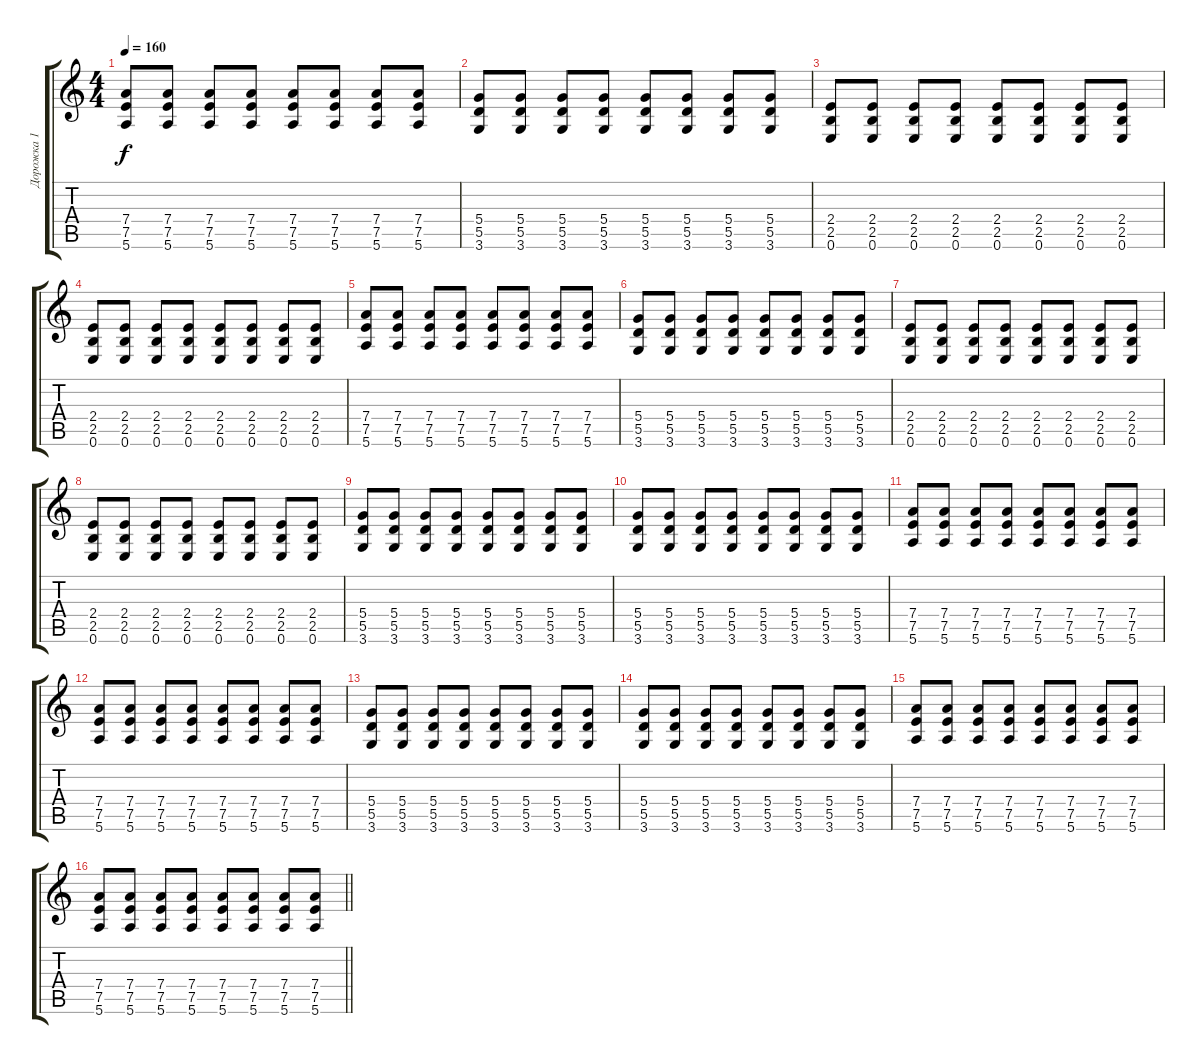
\track ("Дорожка 1" "Дорожка 1") {instrument overdrivenguitar}
\staff {score tabs}
\tuning (E4 B3 G3 D3 A2 E2) {hide}
\ts (4 4)
\tempo 160
\clef g2
\ks c
(7.4 7.5 5.6).8{dy f} (7.4 7.5 5.6).8 (7.4 7.5 5.6).8 (7.4 7.5 5.6).8 (7.4 7.5 5.6).8 (7.4 7.5 5.6).8 (7.4 7.5 5.6).8 (7.4 7.5 5.6).8 |
(5.4 5.5 3.6).8 (5.4 5.5 3.6).8 (5.4 5.5 3.6).8 (5.4 5.5 3.6).8 (5.4 5.5 3.6).8 (5.4 5.5 3.6).8 (5.4 5.5 3.6).8 (5.4 5.5 3.6).8 |
(2.4 2.5 0.6).8 (2.4 2.5 0.6).8 (2.4 2.5 0.6).8 (2.4 2.5 0.6).8 (2.4 2.5 0.6).8 (2.4 2.5 0.6).8 (2.4 2.5 0.6).8 (2.4 2.5 0.6).8 |
(2.4 2.5 0.6).8 (2.4 2.5 0.6).8 (2.4 2.5 0.6).8 (2.4 2.5 0.6).8 (2.4 2.5 0.6).8 (2.4 2.5 0.6).8 (2.4 2.5 0.6).8 (2.4 2.5 0.6).8 |
(7.4 7.5 5.6).8 (7.4 7.5 5.6).8 (7.4 7.5 5.6).8 (7.4 7.5 5.6).8 (7.4 7.5 5.6).8 (7.4 7.5 5.6).8 (7.4 7.5 5.6).8 (7.4 7.5 5.6).8 |
(5.4 5.5 3.6).8 (5.4 5.5 3.6).8 (5.4 5.5 3.6).8 (5.4 5.5 3.6).8 (5.4 5.5 3.6).8 (5.4 5.5 3.6).8 (5.4 5.5 3.6).8 (5.4 5.5 3.6).8 |
(2.4 2.5 0.6).8 (2.4 2.5 0.6).8 (2.4 2.5 0.6).8 (2.4 2.5 0.6).8 (2.4 2.5 0.6).8 (2.4 2.5 0.6).8 (2.4 2.5 0.6).8 (2.4 2.5 0.6).8 |
(2.4 2.5 0.6).8 (2.4 2.5 0.6).8 (2.4 2.5 0.6).8 (2.4 2.5 0.6).8 (2.4 2.5 0.6).8 (2.4 2.5 0.6).8 (2.4 2.5 0.6).8 (2.4 2.5 0.6).8 |
(5.4 5.5 3.6).8 (5.4 5.5 3.6).8 (5.4 5.5 3.6).8 (5.4 5.5 3.6).8 (5.4 5.5 3.6).8 (5.4 5.5 3.6).8 (5.4 5.5 3.6).8 (5.4 5.5 3.6).8 |
(5.4 5.5 3.6).8 (5.4 5.5 3.6).8 (5.4 5.5 3.6).8 (5.4 5.5 3.6).8 (5.4 5.5 3.6).8 (5.4 5.5 3.6).8 (5.4 5.5 3.6).8 (5.4 5.5 3.6).8 |
(7.4 7.5 5.6).8 (7.4 7.5 5.6).8 (7.4 7.5 5.6).8 (7.4 7.5 5.6).8 (7.4 7.5 5.6).8 (7.4 7.5 5.6).8 (7.4 7.5 5.6).8 (7.4 7.5 5.6).8 |
(7.4 7.5 5.6).8 (7.4 7.5 5.6).8 (7.4 7.5 5.6).8 (7.4 7.5 5.6).8 (7.4 7.5 5.6).8 (7.4 7.5 5.6).8 (7.4 7.5 5.6).8 (7.4 7.5 5.6).8 |
(5.4 5.5 3.6).8 (5.4 5.5 3.6).8 (5.4 5.5 3.6).8 (5.4 5.5 3.6).8 (5.4 5.5 3.6).8 (5.4 5.5 3.6).8 (5.4 5.5 3.6).8 (5.4 5.5 3.6).8 |
(5.4 5.5 3.6).8 (5.4 5.5 3.6).8 (5.4 5.5 3.6).8 (5.4 5.5 3.6).8 (5.4 5.5 3.6).8 (5.4 5.5 3.6).8 (5.4 5.5 3.6).8 (5.4 5.5 3.6).8 |
(7.4 7.5 5.6).8 (7.4 7.5 5.6).8 (7.4 7.5 5.6).8 (7.4 7.5 5.6).8 (7.4 7.5 5.6).8 (7.4 7.5 5.6).8 (7.4 7.5 5.6).8 (7.4 7.5 5.6).8 |
\barLineRight lightlight
(7.4 7.5 5.6).8 (7.4 7.5 5.6).8 (7.4 7.5 5.6).8 (7.4 7.5 5.6).8 (7.4 7.5 5.6).8 (7.4 7.5 5.6).8 (7.4 7.5 5.6).8 (7.4 7.5 5.6).8
